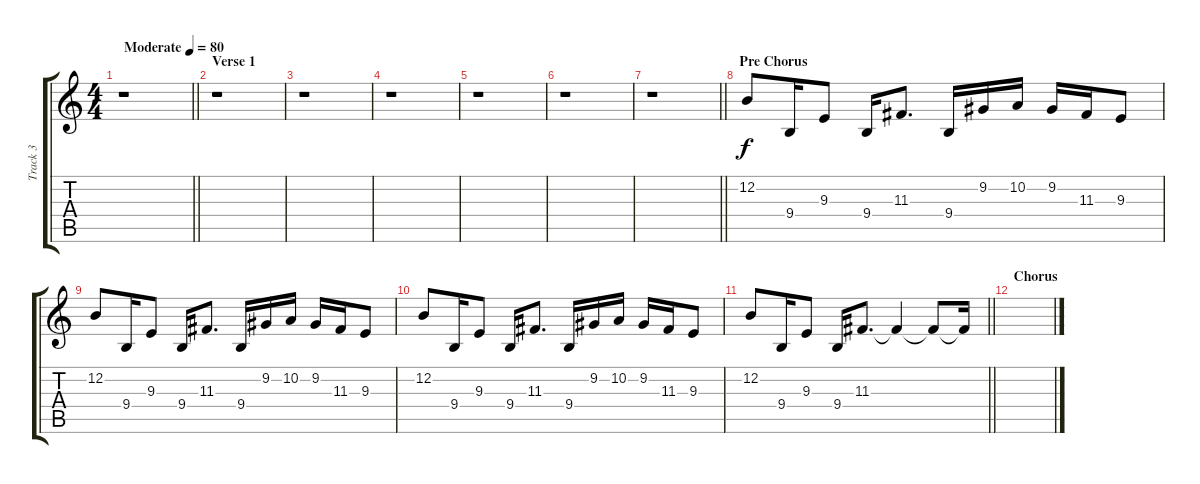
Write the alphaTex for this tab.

\track ("Track 3" "Track 3") {instrument lead1square}
\staff {score tabs}
\tuning (E4 B3 G3 D3 A2 E2) {hide}
\ts (4 4)
\tempo (80 "Moderate")
\clef g2
\barLineRight lightlight
\ks c
r.1{dy f instrument lead1square} |
\section ("" "Verse 1")
r.1 |
r.1 |
r.1 |
r.1 |
r.1 |
\barLineRight lightlight
r.1 |
\section ("" "Pre Chorus")
12.2.8 9.4.16 9.3.8 9.4.16 11.3.8{d} 9.4.16 9.2.16 10.2.16 9.2.16 11.3.16 9.3.8 |
12.2.8 9.4.16 9.3.8 9.4.16 11.3.8{d} 9.4.16 9.2.16 10.2.16 9.2.16 11.3.16 9.3.8 |
12.2.8 9.4.16 9.3.8 9.4.16 11.3.8{d} 9.4.16 9.2.16 10.2.16 9.2.16 11.3.16 9.3.8 |
\barLineRight lightlight
12.2.8 9.4.16 9.3.8 9.4.16 11.3.8{d} 11.3{t}.4 11.3{t}.8 11.3{t}.16 |
\section ("" "Chorus")
